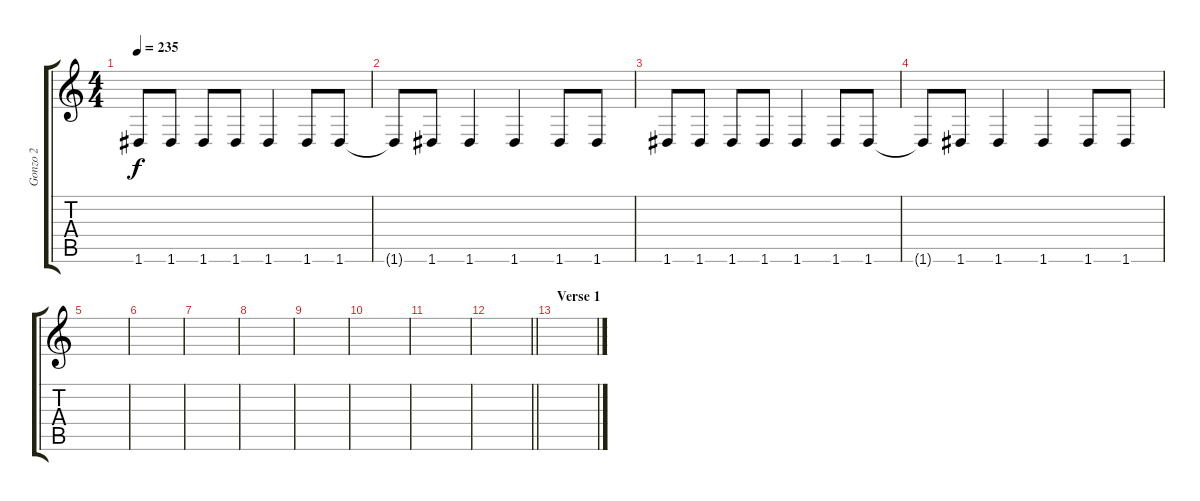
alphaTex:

\track ("Gonzo 2" "Gonzo 2") {instrument distortionguitar}
\staff {score tabs}
\tuning (D4 A3 F3 C3 G2 D2) {hide}
\ts (4 4)
\tempo 235
\clef g2
\ks c
1.6.8{dy f} 1.6.8 1.6.8 1.6.8 1.6.4 1.6.8 1.6.8 |
1.6{t}.8 1.6.8 1.6.4 1.6.4 1.6.8 1.6.8 |
1.6.8 1.6.8 1.6.8 1.6.8 1.6.4 1.6.8 1.6.8 |
1.6{t}.8 1.6.8 1.6.4 1.6.4 1.6.8 1.6.8 |
|
|
|
|
|
|
|
\barLineRight lightlight
|
\section ("" "Verse 1")
